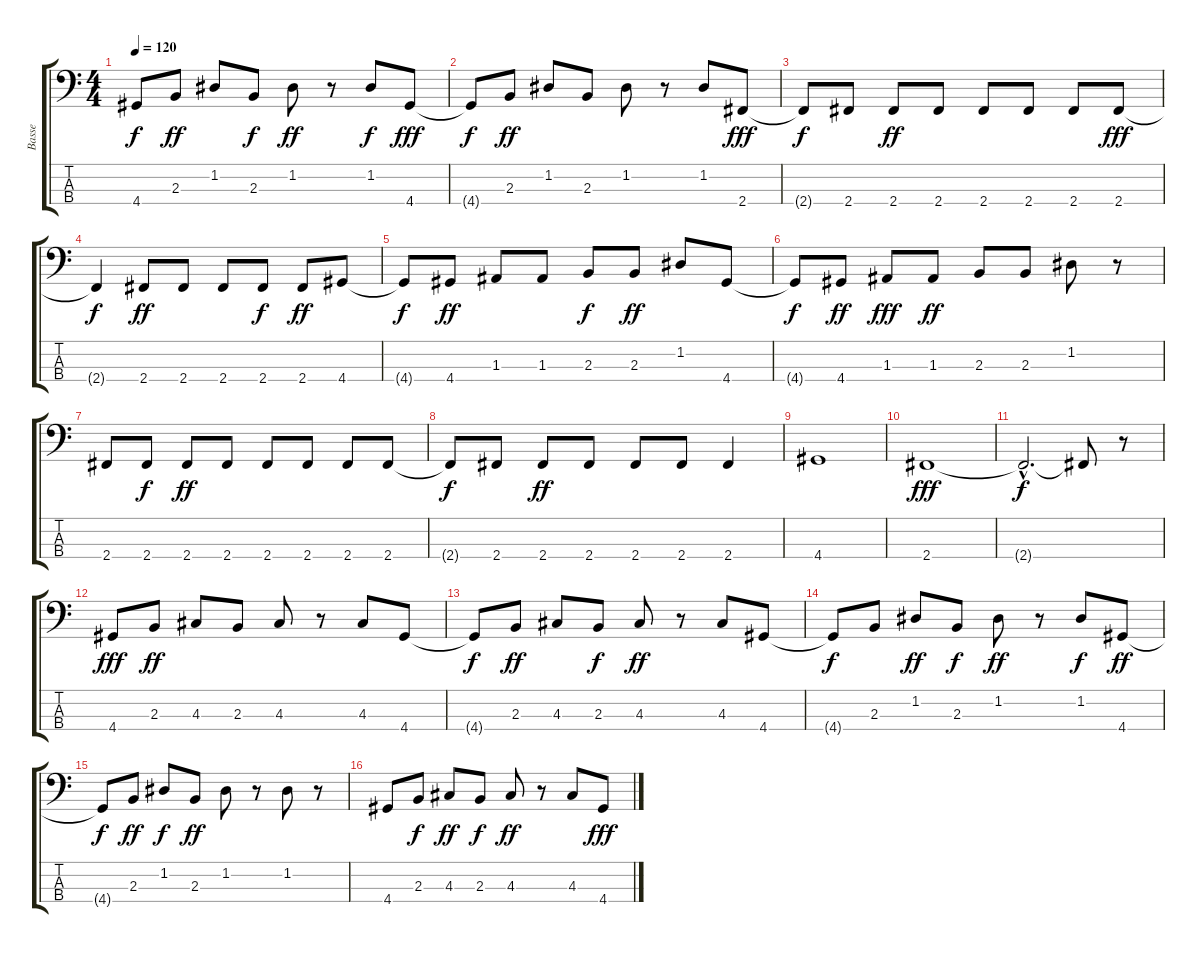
\track ("Basse " "Basse ") {instrument electricbassfinger}
\staff {score tabs}
\tuning (G2 D2 A1 E1) {hide}
\ts (4 4)
\tempo 120
\clef f4
\ks c
4.4{t}.8{dy f} 2.3.8{dy ff} 1.2.8 2.3.8{dy f} 1.2.8{dy ff} r.8 1.2.8{dy f} 4.4.8{dy fff} |
4.4{t}.8{dy f} 2.3.8{dy ff} 1.2.8 2.3.8 1.2.8 r.8 1.2.8 2.4.8{dy fff} |
2.4{t}.8{dy f} 2.4.8 2.4.8{dy ff} 2.4.8 2.4.8 2.4.8 2.4.8 2.4.8{dy fff} |
2.4{t}.4{dy f} 2.4.8{dy ff} 2.4.8 2.4.8 2.4.8{dy f} 2.4.8{dy ff} 4.4.8 |
4.4{t}.8{dy f} 4.4.8{dy ff} 1.3.8 1.3.8 2.3.8{dy f} 2.3.8{dy ff} 1.2.8 4.4.8 |
4.4{t}.8{dy f} 4.4.8{dy ff} 1.3.8{dy fff} 1.3.8{dy ff} 2.3.8 2.3.8 1.2.8 r.8 |
2.4.8 2.4.8{dy f} 2.4.8{dy ff} 2.4.8 2.4.8 2.4.8 2.4.8 2.4.8 |
2.4{t}.8{dy f} 2.4.8 2.4.8{dy ff} 2.4.8 2.4.8 2.4.8 2.4.4 |
4.4.1 |
2.4.1{dy fff} |
2.4{hac t}.2{d dy f} 2.4{t}.8 r.8 |
4.4.8{dy fff} 2.3.8{dy ff} 4.3.8 2.3.8 4.3.8 r.8 4.3.8 4.4.8 |
4.4{t}.8{dy f} 2.3.8{dy ff} 4.3.8 2.3.8{dy f} 4.3.8{dy ff} r.8 4.3.8 4.4.8 |
4.4{t}.8{dy f} 2.3.8 1.2.8{dy ff} 2.3.8{dy f} 1.2.8{dy ff} r.8 1.2.8{dy f} 4.4.8{dy ff} |
4.4{t}.8{dy f} 2.3.8{dy ff} 1.2.8{dy f} 2.3.8{dy ff} 1.2.8 r.8 1.2.8 r.8 |
4.4.8 2.3.8{dy f} 4.3.8{dy ff} 2.3.8{dy f} 4.3.8{dy ff} r.8 4.3.8 4.4.8{dy fff}
